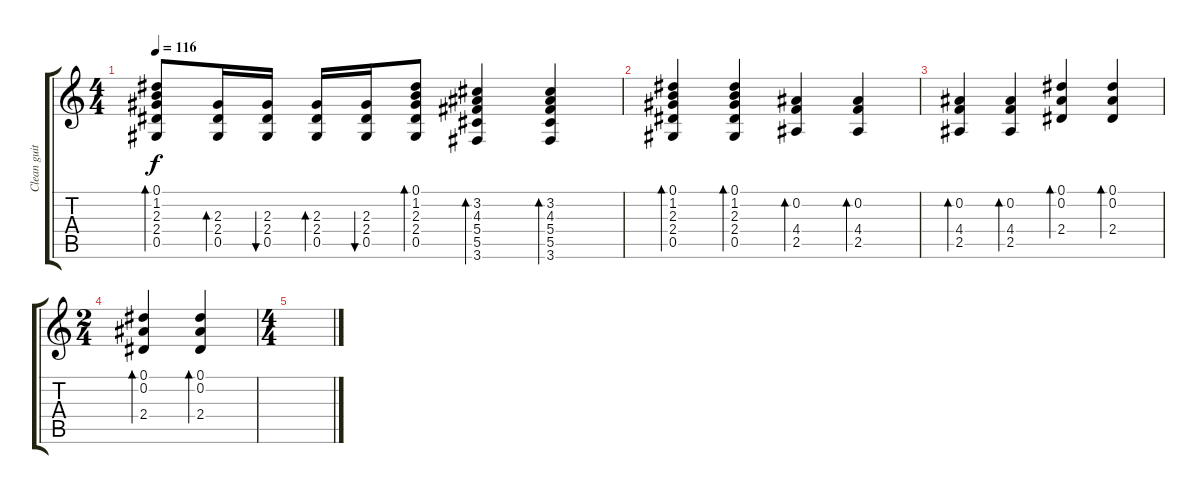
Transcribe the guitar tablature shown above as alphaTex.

\track ("Clean guitar 2" "Clean guit") {instrument acousticguitarsteel}
\staff {score tabs}
\tuning (Eb4 Bb3 Gb3 Db3 Ab2 Eb2) {hide}
\ts (4 4)
\tempo 116
\clef g2
\ks c
(0.1 1.2 2.3 2.4 0.5).8{bd 60 dy f} (2.3 2.4 0.5).16{bd 60} (2.3 2.4 0.5).16{bu 60} (2.3 2.4 0.5).16{bd 60} (2.3 2.4 0.5).16{bu 60} (0.1 1.2 2.3 2.4 0.5).8{bd 60} (3.2 4.3 5.4 5.5 3.6).4{bd 60} (3.2 4.3 5.4 5.5 3.6).4{bd 60} |
(0.1 1.2 2.3 2.4 0.5).4{bd 60} (0.1 1.2 2.3 2.4 0.5).4{bd 60} (0.2 4.4 2.5).4{bd 60} (0.2 4.4 2.5).4{bd 60} |
(0.2 4.4 2.5).4{bd 60} (0.2 4.4 2.5).4{bd 60} (0.1 0.2 2.4).4{bd 60} (0.1 0.2 2.4).4{bd 60} |
\ts (2 4)
(0.1 0.2 2.4).4{bd 60} (0.1 0.2 2.4).4{bd 60} |
\ts (4 4)
